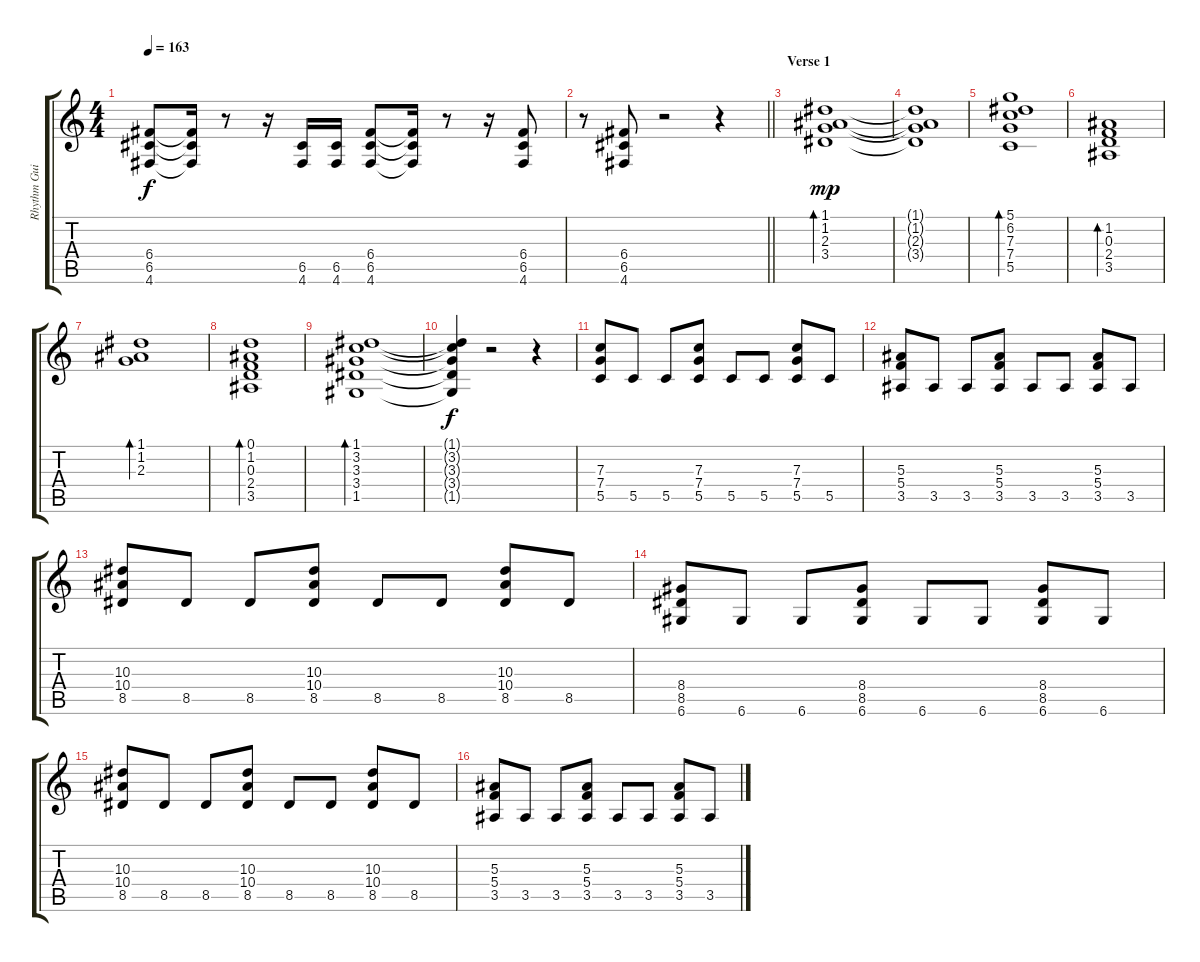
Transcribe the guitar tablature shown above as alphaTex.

\track ("Rhythm Guitar" "Rhythm Gui") {instrument distortionguitar}
\staff {score tabs}
\tuning (D4 A3 F3 C3 G2 D2) {hide}
\ts (4 4)
\tempo 163
\clef g2
\ks c
(6.4 6.5 4.6).8{dy f} (6.4{t} 6.5{t} 4.6{t}).16 r.8 r.16 (6.5 4.6).16 (6.5 4.6).16 (6.4 6.5 4.6).8 (6.4{t} 6.5{t} 4.6{t}).16 r.8 r.16 (6.4 6.5 4.6).8 |
\barLineRight lightlight
r.8 (6.4 6.5 4.6).8 r.2 r.4 |
\section ("" "Verse 1")
(1.1 1.2 2.3 3.4).1{bd 240 dy mp volume 9 instrument electricguitarclean} |
(1.1{t} 1.2{t} 2.3{t} 3.4{t}).1 |
(5.1 6.2 7.3 7.4 5.5).1{bd 240} |
(1.2 0.3 2.4 3.5).1{bd 240} |
(1.1 1.2 2.3).1{bd 120} |
(0.1 1.2 0.3 2.4 3.5).1{bd 120} |
(1.1 3.2 3.3 3.4 1.5).1{bd 120} |
(1.1{t} 3.2{t} 3.3{t} 3.4{t} 1.5{t}).4{dy f} r.2 r.4 |
(7.3 7.4 5.5).8{volume 14 instrument distortionguitar} 5.5.8 5.5.8 (7.3 7.4 5.5).8 5.5.8 5.5.8 (7.3 7.4 5.5).8 5.5.8 |
(5.3 5.4 3.5).8 3.5.8 3.5.8 (5.3 5.4 3.5).8 3.5.8 3.5.8 (5.3 5.4 3.5).8 3.5.8 |
(10.3 10.4 8.5).8 8.5.8 8.5.8 (10.3 10.4 8.5).8 8.5.8 8.5.8 (10.3 10.4 8.5).8 8.5.8 |
(8.4 8.5 6.6).8 6.6.8 6.6.8 (8.4 8.5 6.6).8 6.6.8 6.6.8 (8.4 8.5 6.6).8 6.6.8 |
(10.3 10.4 8.5).8 8.5.8 8.5.8 (10.3 10.4 8.5).8 8.5.8 8.5.8 (10.3 10.4 8.5).8 8.5.8 |
(5.3 5.4 3.5).8 3.5.8 3.5.8 (5.3 5.4 3.5).8 3.5.8 3.5.8 (5.3 5.4 3.5).8 3.5.8
